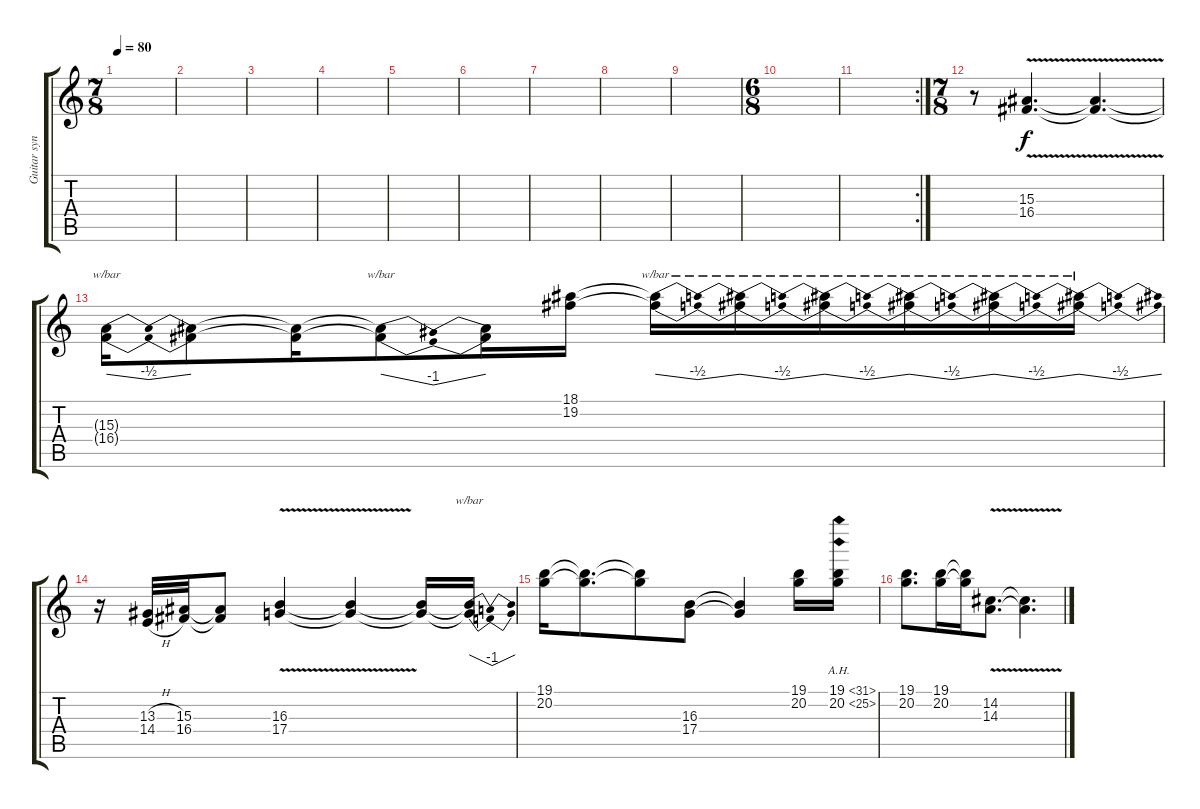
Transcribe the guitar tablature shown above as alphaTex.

\track ("Guitar synth solo" "Guitar syn") {instrument lead2sawtooth}
\staff {score tabs}
\tuning (E4 B3 G3 D3 A2 E2) {hide}
\ts (7 8)
\tempo 80
\clef g2
\ks c
|
|
|
|
|
|
|
|
|
\ts (6 8)
|
\rc 2
|
\ts (7 8)
r.8 (15.3{v} 16.4{v}).4{d} (15.3{t} 16.4{t}).4{d} |
(15.3{t} 16.4{t}).16{tbe (dip default 0 0 30 -2 60 0)} (15.3{t} 16.4{t}).8 (15.3{t} 16.4{t}).16 (15.3{t} 16.4{t}).8{tbe (dip default 0 0 30 -4 60 0)} (15.3{t} 16.4{t}).16 (18.1 19.2).16 (18.1{t} 19.2{t}).16{tbe (dip default 0 0 30 -2 60 0)} (18.1{t} 19.2{t}).16{tbe (dip default 0 0 30 -2 60 0)} (18.1{t} 19.2{t}).16{tbe (dip default 0 0 30 -2 60 0)} (18.1{t} 19.2{t}).16{tbe (dip default 0 0 30 -2 60 0)} (18.1{t} 19.2{t}).16{tbe (dip default 0 0 30 -2 60 0)} (18.1{t} 19.2{t}).16{tbe (dip default 0 0 30 -2 60 0)} |
r.16 (13.3{h} 14.4{h}).32 (15.3 16.4).32 (15.3{t} 16.4{t}).8 (16.3{v} 17.4{v}).4 (16.3{t} 17.4{t}).4 (16.3{t} 17.4{t}).16 (16.3{t} 17.4{t}).16{tbe (dip default 0 0 30 -4 60 0)} |
(19.1 20.2).16 (19.1{t} 20.2{t}).8{d} (19.1{t} 20.2{t}).8 (16.3 17.4).8 (16.3{t} 17.4{t}).4 (19.1 20.2).16 (19.1{ah 12} 20.2{ah 5}).16 |
(19.1 20.2).8{d} (19.1 20.2).16 (19.1{t} 20.2{t}).16 (14.2{v} 14.3{v}).8{d} (14.2{t} 14.3{t}).4{d}
